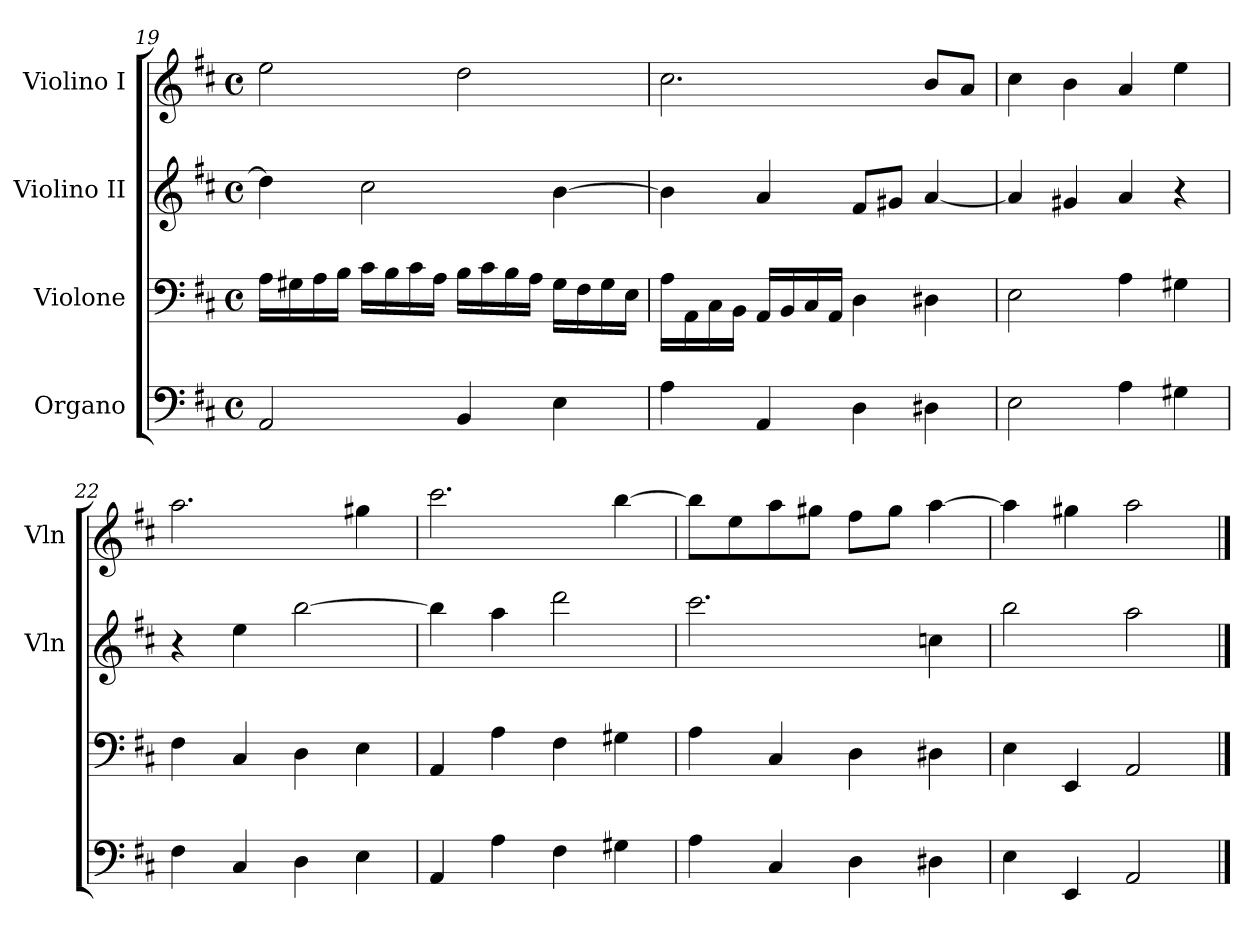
**kern	**kern	**kern	**kern
*part4	*part3	*part2	*part1
*staff4	*staff3	*staff2	*staff1
*I"Organo	*I"Violone	*I"Violino II	*I"Violino I
*	*	*I'Vln	*I'Vln
*clefF4	*clefF4	*clefG2	*clefG2
*k[f#c#]	*k[f#c#]	*k[f#c#]	*k[f#c#]
*D:	*D:	*D:	*D:
*M4/4	*M4/4	*M4/4	*M4/4
*met(c)	*met(c)	*met(c)	*met(c)
=19	=19	=19	=19
2AA	16ALL	4dd]	2ee
.	16G#X	.	.
.	16A	.	.
.	16BJJ	.	.
.	16c#LL	2cc#	.
.	16B	.	.
.	16c#	.	.
.	16AJJ	.	.
4BB	16BLL	.	2dd
.	16c#	.	.
.	16B	.	.
.	16AJJ	.	.
4E	16G#LL	[4b	.
.	16F#	.	.
.	16G#	.	.
.	16EJJ	.	.
=20	=20	=20	=20
4A	16ALL	4b]	2.cc#
.	16AA	.	.
.	16C#	.	.
.	16BBJJ	.	.
4AA	16AALL	4a	.
.	16BB	.	.
.	16C#	.	.
.	16AAJJ	.	.
4D	4D	8f#L	.
.	.	8g#XJ	.
4D#X	4D#X	[4a	8bL
.	.	.	8aJ
=21	=21	=21	=21
2E	2E	4a]	4cc#
.	.	4g#X	4b
4A	4A	4a	4a
4G#X	4G#X	4r	4ee
=22	=22	=22	=22
4F#	4F#	4r	2.aa
4C#	4C#	4ee	.
4D	4D	[2bb	.
4E	4E	.	4gg#X
=23	=23	=23	=23
4AA	4AA	4bb]	2.ccc#
4A	4A	4aa	.
4F#	4F#	2ddd	.
4G#X	4G#X	.	[4bb
=24	=24	=24	=24
4A	4A	2.ccc#	8bbL]
.	.	.	8ee
4C#	4C#	.	8aa
.	.	.	8gg#XJ
4D	4D	.	8ff#L
.	.	.	8gg#J
4D#X	4D#X	4ccn	[4aa
=25	=25	=25	=25
4E	4E	2bb	4aa]
4EE	4EE	.	4gg#X
2AA	2AA	2aa	2aa
==	==	==	==
*-	*-	*-	*-
